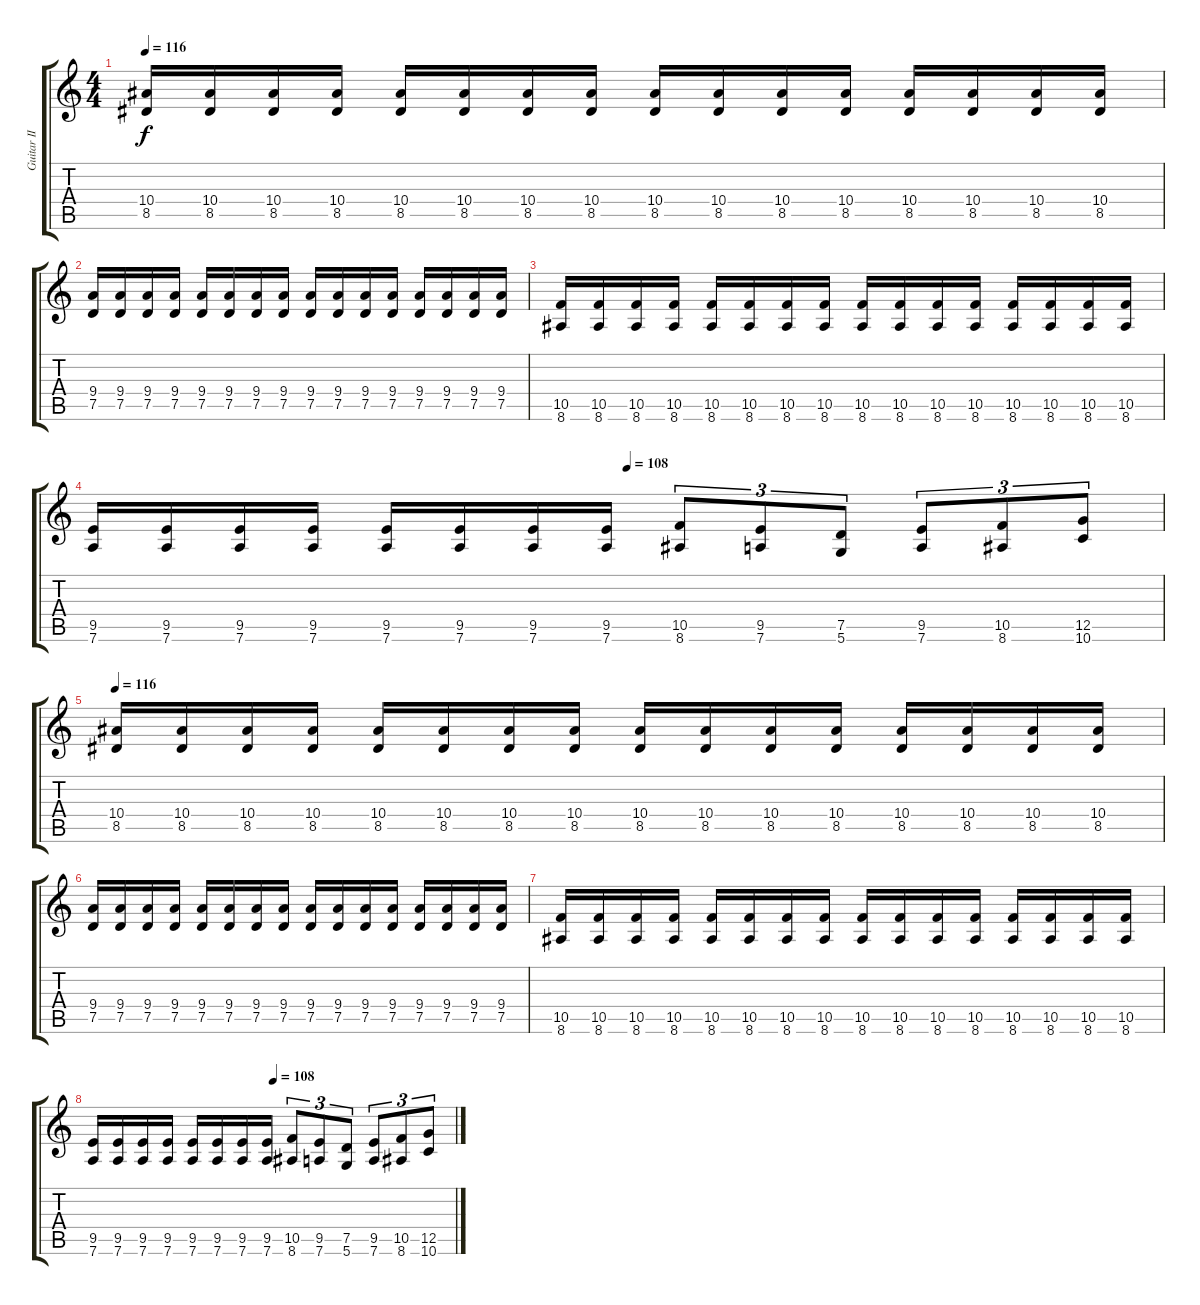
\track ("Guitar II" "Guitar II") {instrument distortionguitar}
\staff {score tabs}
\tuning (D4 A3 F3 C3 G2 D2) {hide}
\ts (4 4)
\tempo 116
\clef g2
\ks c
(10.4 8.5).16{dy f} (10.4 8.5).16 (10.4 8.5).16 (10.4 8.5).16 (10.4 8.5).16 (10.4 8.5).16 (10.4 8.5).16 (10.4 8.5).16 (10.4 8.5).16 (10.4 8.5).16 (10.4 8.5).16 (10.4 8.5).16 (10.4 8.5).16 (10.4 8.5).16 (10.4 8.5).16 (10.4 8.5).16 |
(9.4 7.5).16 (9.4 7.5).16 (9.4 7.5).16 (9.4 7.5).16 (9.4 7.5).16 (9.4 7.5).16 (9.4 7.5).16 (9.4 7.5).16 (9.4 7.5).16 (9.4 7.5).16 (9.4 7.5).16 (9.4 7.5).16 (9.4 7.5).16 (9.4 7.5).16 (9.4 7.5).16 (9.4 7.5).16 |
(10.5 8.6).16 (10.5 8.6).16 (10.5 8.6).16 (10.5 8.6).16 (10.5 8.6).16 (10.5 8.6).16 (10.5 8.6).16 (10.5 8.6).16 (10.5 8.6).16 (10.5 8.6).16 (10.5 8.6).16 (10.5 8.6).16 (10.5 8.6).16 (10.5 8.6).16 (10.5 8.6).16 (10.5 8.6).16 |
\tempo (108 0.5)
(9.5 7.6).16 (9.5 7.6).16 (9.5 7.6).16 (9.5 7.6).16 (9.5 7.6).16 (9.5 7.6).16 (9.5 7.6).16 (9.5 7.6).16 (10.5 8.6).8{tu (3 2)} (9.5 7.6).8{tu (3 2)} (7.5 5.6).8{tu (3 2)} (9.5 7.6).8{tu (3 2)} (10.5 8.6).8{tu (3 2)} (12.5 10.6).8{tu (3 2)} |
\tempo 116
(10.4 8.5).16 (10.4 8.5).16 (10.4 8.5).16 (10.4 8.5).16 (10.4 8.5).16 (10.4 8.5).16 (10.4 8.5).16 (10.4 8.5).16 (10.4 8.5).16 (10.4 8.5).16 (10.4 8.5).16 (10.4 8.5).16 (10.4 8.5).16 (10.4 8.5).16 (10.4 8.5).16 (10.4 8.5).16 |
(9.4 7.5).16 (9.4 7.5).16 (9.4 7.5).16 (9.4 7.5).16 (9.4 7.5).16 (9.4 7.5).16 (9.4 7.5).16 (9.4 7.5).16 (9.4 7.5).16 (9.4 7.5).16 (9.4 7.5).16 (9.4 7.5).16 (9.4 7.5).16 (9.4 7.5).16 (9.4 7.5).16 (9.4 7.5).16 |
(10.5 8.6).16 (10.5 8.6).16 (10.5 8.6).16 (10.5 8.6).16 (10.5 8.6).16 (10.5 8.6).16 (10.5 8.6).16 (10.5 8.6).16 (10.5 8.6).16 (10.5 8.6).16 (10.5 8.6).16 (10.5 8.6).16 (10.5 8.6).16 (10.5 8.6).16 (10.5 8.6).16 (10.5 8.6).16 |
\tempo (108 0.5)
(9.5 7.6).16 (9.5 7.6).16 (9.5 7.6).16 (9.5 7.6).16 (9.5 7.6).16 (9.5 7.6).16 (9.5 7.6).16 (9.5 7.6).16 (10.5 8.6).8{tu (3 2)} (9.5 7.6).8{tu (3 2)} (7.5 5.6).8{tu (3 2)} (9.5 7.6).8{tu (3 2)} (10.5 8.6).8{tu (3 2)} (12.5 10.6).8{tu (3 2)}
